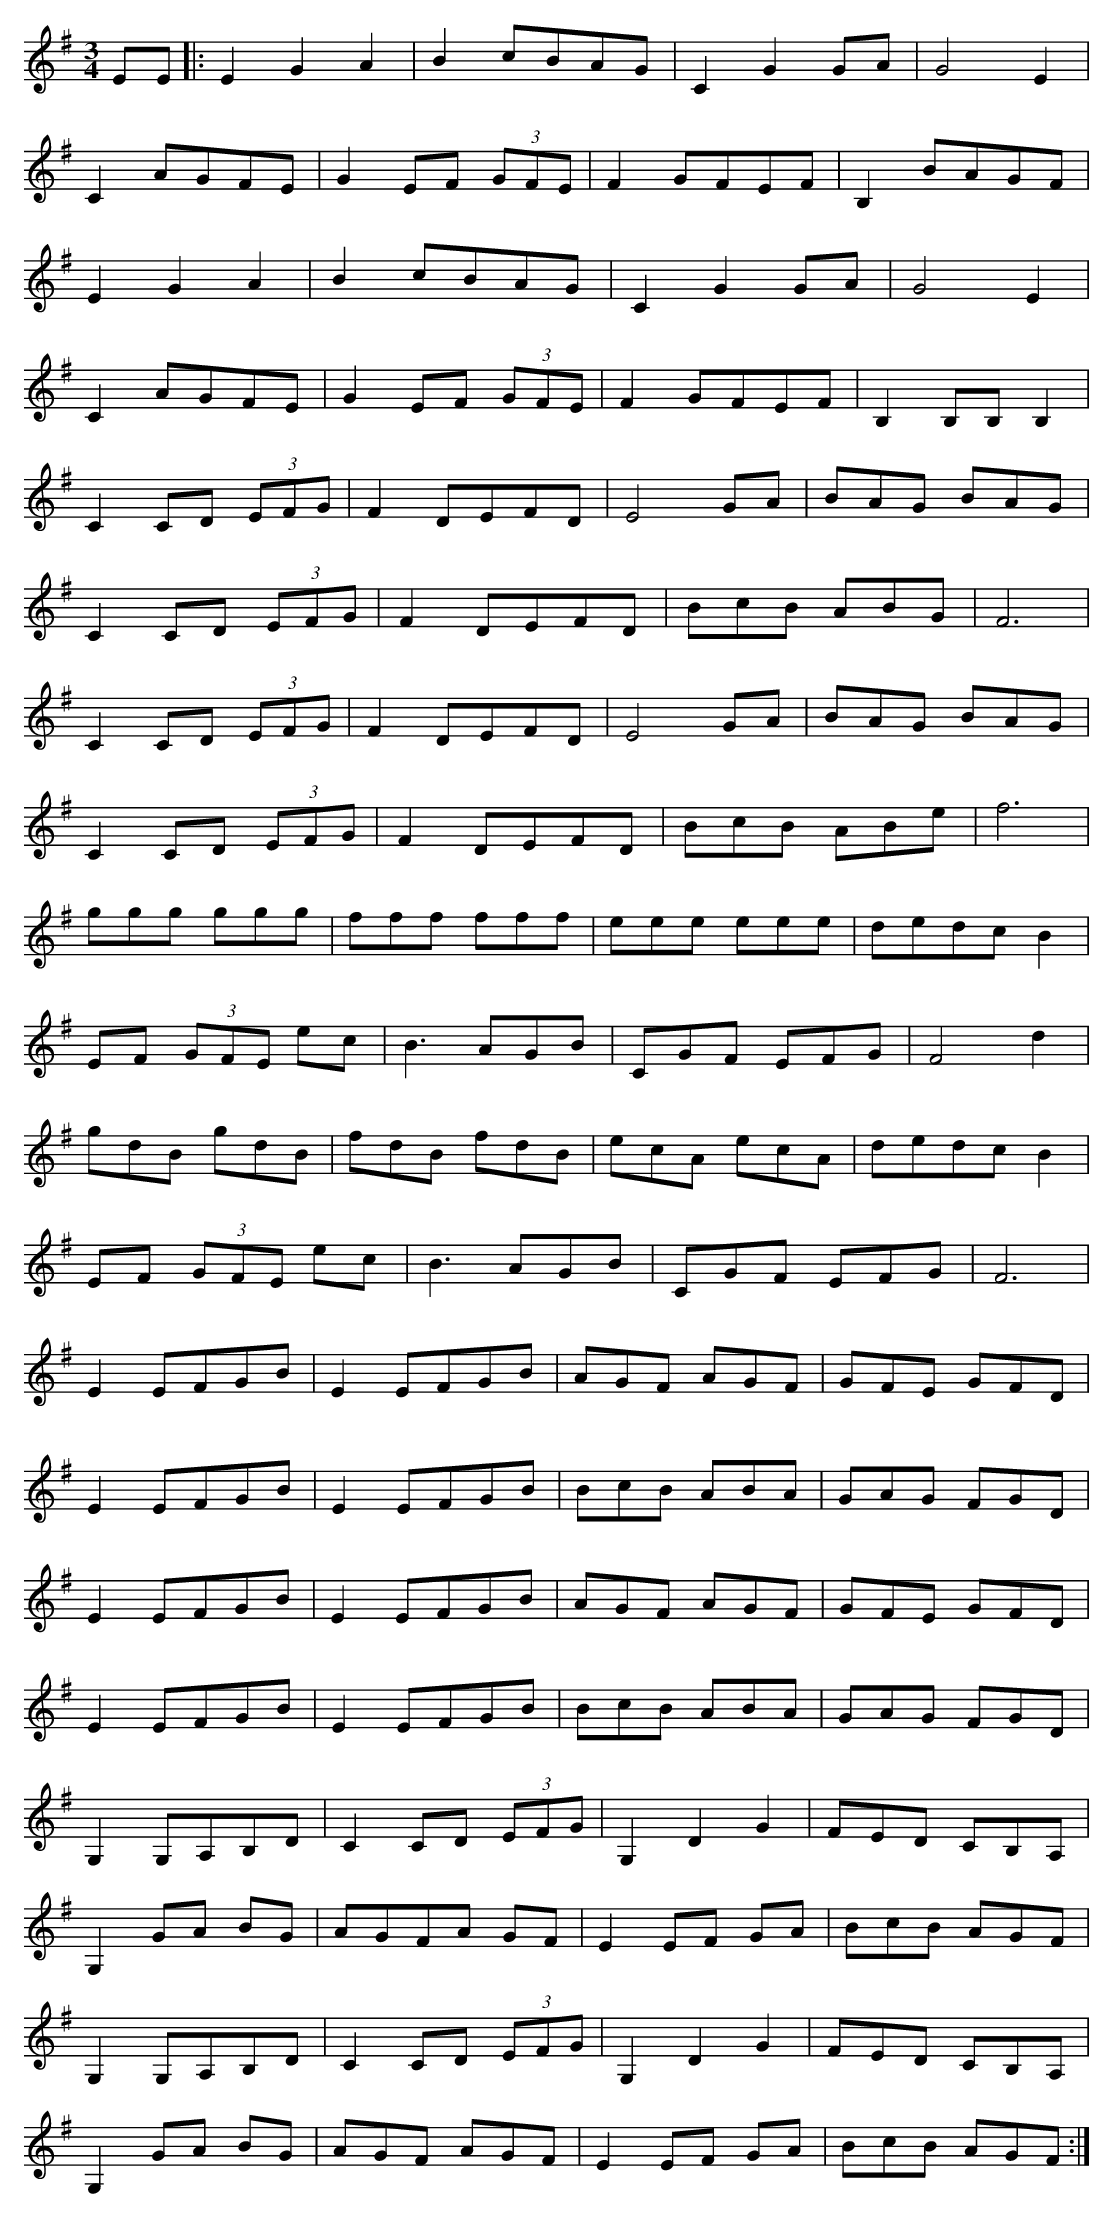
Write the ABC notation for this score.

X:1
M:3/4
K:G
EE|:E2 G2 A2|B2 cBAG|C2 G2 GA|G4 E2|
C2 AGFE|G2 EF (3GFE|F2 GFEF|B,2 BAGF|
E2 G2 A2|B2 cBAG|C2 G2 GA|G4 E2|
C2 AGFE|G2 EF (3GFE|F2 GFEF|B,2 B,B,B,2|
C2 CD (3EFG|F2DEFD|E4 GA|BAG BAG|
C2 CD (3EFG|F2DEFD|BcB ABG|F6|
C2CD (3EFG|F2DEFD|E4 GA|BAG BAG|
C2CD (3EFG|F2 DEFD|BcB ABe|f6|
ggg ggg|fff fff|eee eee|dedc B2|
EF (3GFE ec|B3 AGB|CGF EFG|F4 d2|
gdB gdB|fdB fdB|ecA ecA|dedc B2|
EF (3GFE ec|B3 AGB|CGF EFG|F6|
E2 EFGB|E2 EFGB|AGF AGF|GFE GFD|
E2EFGB|E2EFGB|BcB ABA|GAG FGD|
E2EFGB|E2EFGB|AGF AGF|GFE GFD|
E2EFGB|E2EFGB|BcB ABA|GAG FGD|
G,2 G,A,B,D|C2CD (3EFG|G,2 D2 G2|FED CB,A,|
G,2 GA BG|AGFA GF|E2 EF GA|BcB AGF|
G,2G,A,B,D|C2CD (3EFG|G,2 D2 G2|FED CB,A,|
G,2 GA BG|AGF AGF|E2 EF GA|BcB AGF:|
